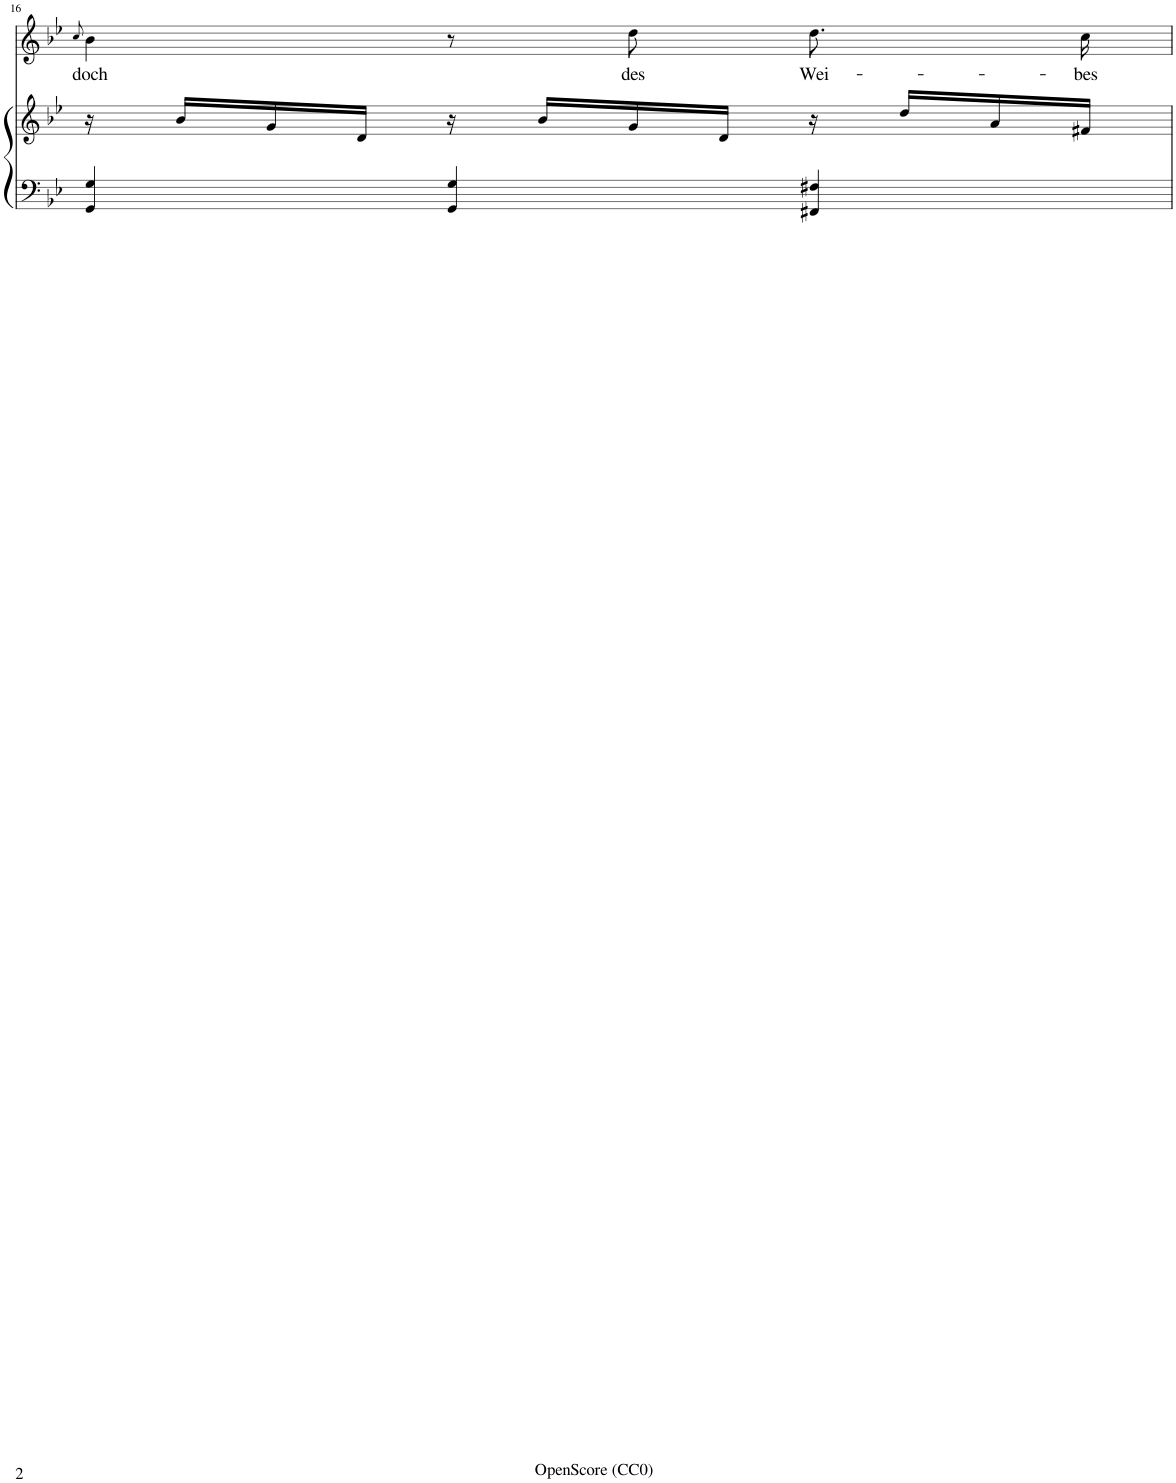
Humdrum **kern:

**kern	**kern	**kern	**text
*part2	*part2	*part1	*part1
*staff3	*staff2	*staff1	*staff1
*I"Pianoforte	*	*I"Singstimme Voice	*
*I'Pno	*	*	*
!!LO:PB:g=z
*clefF4	*clefG2	*clefG2	*
*k[b-e-]	*k[b-e-]	*k[b-e-]	*
*M3/4	*M3/4	*M3/4	*
=16	=16	=16	=16
.	.	8qcc/	.
!	!	!	!LO:LY:b
4GG/ 4G/	16r	4b-\	doch
.	16b-/LL	.	.
.	16g/	.	.
.	16d/JJ	.	.
4GG/ 4G/	16r	8r	.
.	16b-/LL	.	.
!	!	!	!LO:LY:b
.	16g/	8dd\	des
.	16d/JJ	.	.
!	!	!	!LO:LY:b
4FF#X/ 4F#X/	16r	8.dd\L	Wei-
.	16dd/LL	.	.
.	16a/	.	.
!	!	!	!LO:LY:b
.	16f#X/JJ	16cc\Jk	-bes
=	=	=	=
*-	*-	*-	*-
